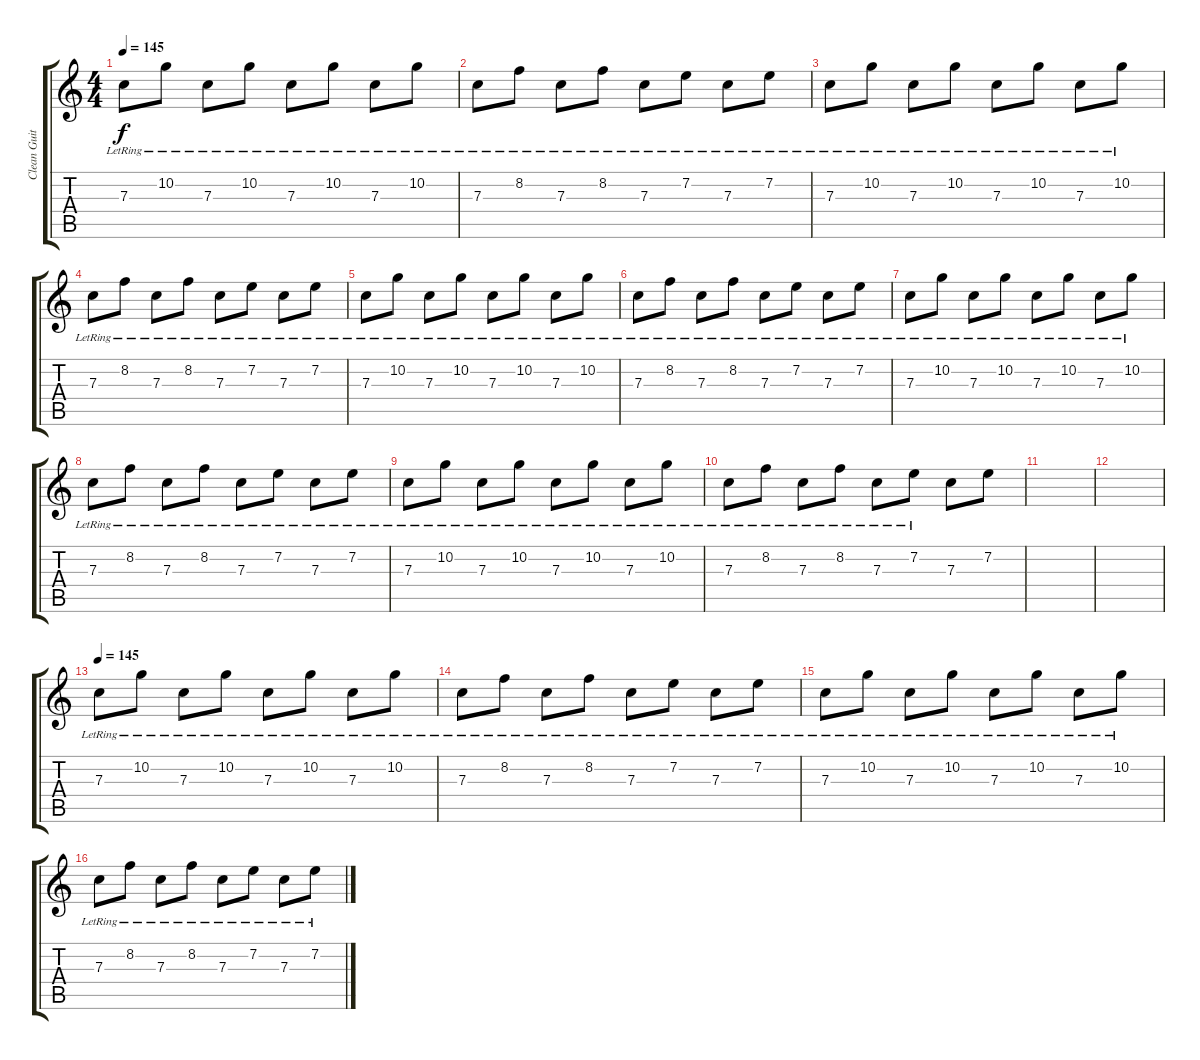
\track ("Clean Guitar" "Clean Guit") {instrument electricguitarclean}
\staff {score tabs}
\tuning (D4 A3 F3 C3 G2 C2) {hide}
\ts (4 4)
\tempo 145
\clef g2
\ks c
7.3{lr}.8{dy f} 10.2{lr}.8 7.3{lr}.8 10.2{lr}.8 7.3{lr}.8 10.2{lr}.8 7.3{lr}.8 10.2{lr}.8 |
7.3{lr}.8 8.2{lr}.8 7.3{lr}.8 8.2{lr}.8 7.3{lr}.8 7.2{lr}.8 7.3{lr}.8 7.2{lr}.8 |
7.3{lr}.8 10.2{lr}.8 7.3{lr}.8 10.2{lr}.8 7.3{lr}.8 10.2{lr}.8 7.3{lr}.8 10.2{lr}.8 |
7.3{lr}.8 8.2{lr}.8 7.3{lr}.8 8.2{lr}.8 7.3{lr}.8 7.2{lr}.8 7.3{lr}.8 7.2{lr}.8 |
7.3{lr}.8{volume 8} 10.2{lr}.8 7.3{lr}.8 10.2{lr}.8 7.3{lr}.8 10.2{lr}.8 7.3{lr}.8 10.2{lr}.8 |
7.3{lr}.8 8.2{lr}.8 7.3{lr}.8 8.2{lr}.8 7.3{lr}.8 7.2{lr}.8 7.3{lr}.8 7.2{lr}.8 |
7.3{lr}.8 10.2{lr}.8 7.3{lr}.8 10.2{lr}.8 7.3{lr}.8 10.2{lr}.8 7.3{lr}.8 10.2{lr}.8 |
7.3{lr}.8 8.2{lr}.8 7.3{lr}.8 8.2{lr}.8 7.3{lr}.8 7.2{lr}.8 7.3{lr}.8 7.2{lr}.8 |
7.3{lr}.8 10.2{lr}.8 7.3{lr}.8 10.2{lr}.8 7.3{lr}.8 10.2{lr}.8 7.3{lr}.8 10.2{lr}.8 |
7.3{lr}.8 8.2{lr}.8 7.3{lr}.8 8.2{lr}.8 7.3{lr}.8 7.2{lr}.8 7.3.8 7.2.8 |
|
|
\tempo 145
7.3{lr}.8 10.2{lr}.8 7.3{lr}.8 10.2{lr}.8 7.3{lr}.8 10.2{lr}.8 7.3{lr}.8 10.2{lr}.8 |
7.3{lr}.8 8.2{lr}.8 7.3{lr}.8 8.2{lr}.8 7.3{lr}.8 7.2{lr}.8 7.3{lr}.8 7.2{lr}.8 |
7.3{lr}.8 10.2{lr}.8 7.3{lr}.8 10.2{lr}.8 7.3{lr}.8 10.2{lr}.8 7.3{lr}.8 10.2{lr}.8 |
7.3{lr}.8 8.2{lr}.8 7.3{lr}.8 8.2{lr}.8 7.3{lr}.8 7.2{lr}.8 7.3{lr}.8 7.2{lr}.8
